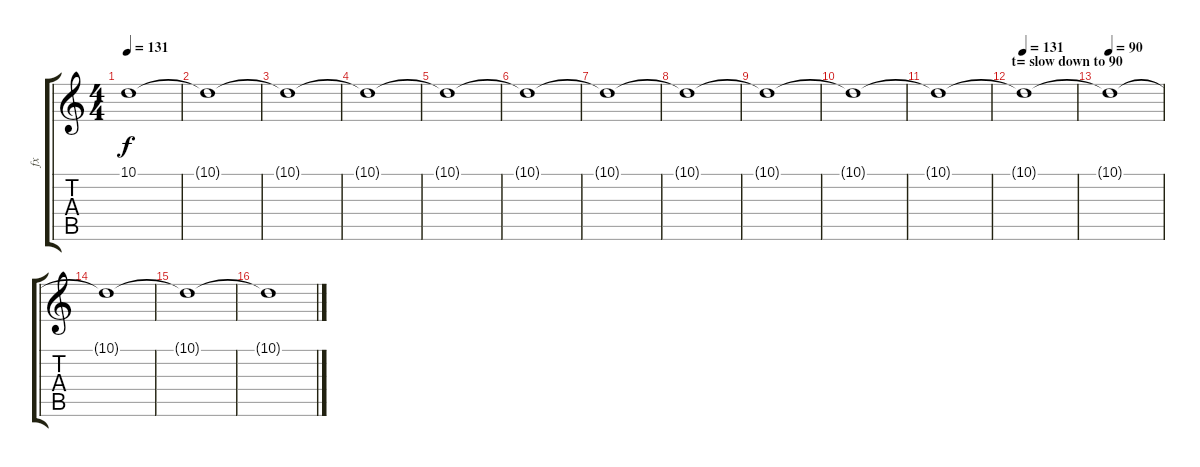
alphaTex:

\track ("fx" "fx") {instrument pad2warm}
\staff {score tabs}
\tuning (E4 B3 G3 D3 A2 E2) {hide}
\ts (4 4)
\tempo 131
\clef g2
\ks c
10.1{t}.1{dy f} |
10.1{t}.1 |
10.1{t}.1 |
10.1{t}.1 |
10.1{t}.1 |
10.1{t}.1 |
10.1{t}.1 |
10.1{t}.1 |
10.1{t}.1 |
10.1{t}.1 |
10.1{t}.1 |
\section ("" "t= slow down to 90")
\tempo 131
10.1{t}.1 |
\tempo 90
10.1{t}.1 |
10.1{t}.1 |
10.1{t}.1 |
10.1{t}.1
